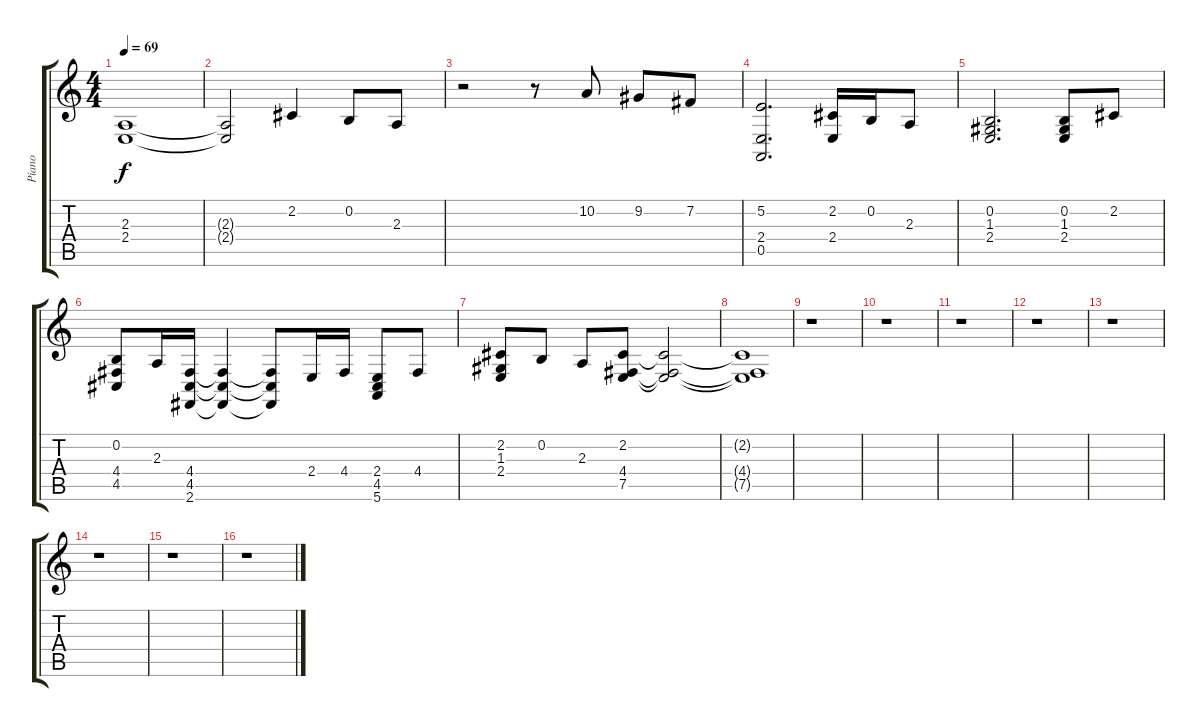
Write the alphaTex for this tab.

\track ("Piano" "Piano") {instrument acousticgrandpiano}
\staff {score tabs}
\tuning (E4 B3 G3 D3 A2 E2) {hide}
\ts (4 4)
\tempo 69
\clef g2
\ks c
(2.3 2.4).1{dy f instrument acousticgrandpiano} |
(2.3{t} 2.4{t}).2 2.2.4 0.2.8 2.3.8 |
r.2 r.8 10.2.8 9.2.8 7.2.8 |
(5.2 2.4 0.5).2{d} (2.2 2.4).16 0.2.16 2.3.8 |
(0.2 1.3 2.4).2{d} (0.2 1.3 2.4).8 2.2.8 |
(0.2 4.4 4.5).8 2.3.16 (4.4 4.5 2.6).16 (4.4{t} 4.5{t} 2.6{t}).4 (4.4{t} 4.5{t} 2.6{t}).8 2.4.16 4.4.16 (2.4 4.5 5.6).8 4.4.8 |
(2.2 1.3 2.4).8 0.2.8 2.3.8 (2.2 4.4 7.5).8 (2.2{t} 4.4{t} 7.5{t}).2 |
(2.2{t} 4.4{t} 7.5{t}).1 |
r.1 |
r.1 |
r.1 |
r.1 |
r.1 |
r.1 |
r.1 |
r.1
